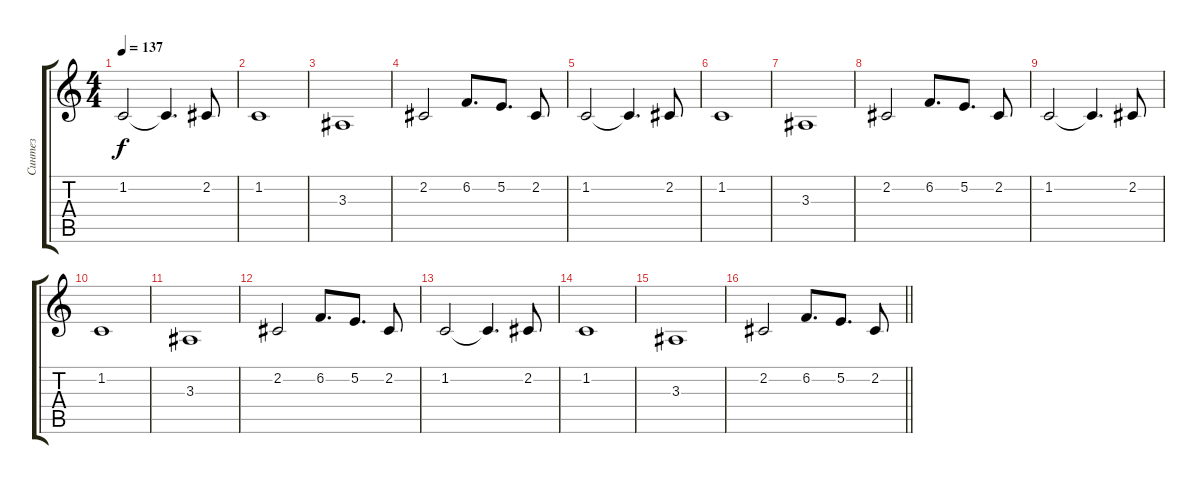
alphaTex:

\track ("Синтез" "Синтез") {instrument reedorgan}
\staff {score tabs}
\tuning (E4 B3 G3 D3 A2 E2) {hide}
\ts (4 4)
\tempo 137
\clef g2
\ks c
1.2.2{dy f} 1.2{t}.4{d} 2.2.8 |
1.2.1 |
3.3.1 |
2.2.2 6.2.8{d} 5.2.8{d} 2.2.8 |
1.2.2 1.2{t}.4{d} 2.2.8 |
1.2.1 |
3.3.1 |
2.2.2 6.2.8{d} 5.2.8{d} 2.2.8 |
1.2.2 1.2{t}.4{d} 2.2.8 |
1.2.1 |
3.3.1 |
2.2.2 6.2.8{d} 5.2.8{d} 2.2.8 |
1.2.2 1.2{t}.4{d} 2.2.8 |
1.2.1 |
3.3.1 |
\barLineRight lightlight
2.2.2 6.2.8{d} 5.2.8{d} 2.2.8
